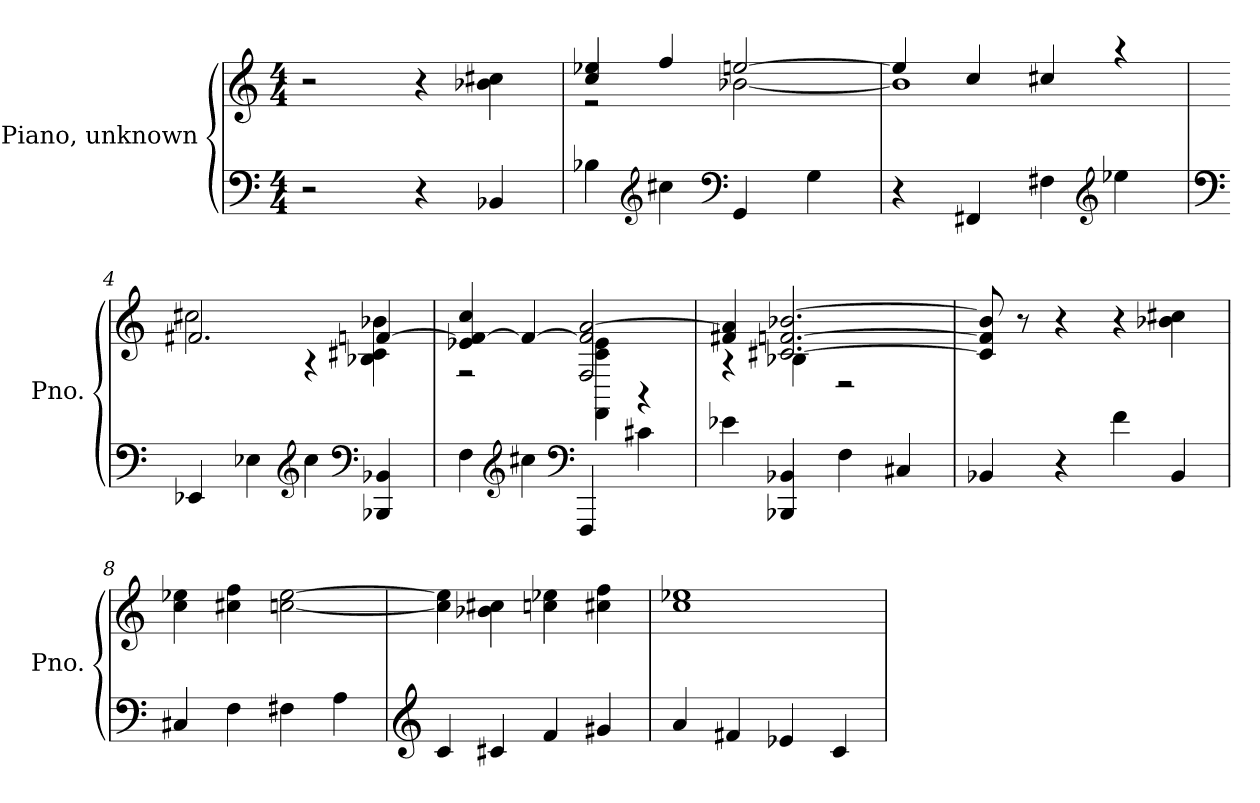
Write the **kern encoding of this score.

**kern	**kern
*part1	*part1
*staff2	*staff1
*I"Piano, unknown	*
*I'Pno.	*
*clefF4	*clefG2
*k[]	*k[]
*M4/4	*M4/4
*MM120	*MM120
=1	=1
2r	2r
4r	4r
4BB-X/	4b-X\ 4cc#X\
=2	=2
*	*^
4B-X\	4cc/ 4ee-X/	2r
*clefG2	*	*
4cc#X\	4ff/	.
*clefF4	*	*
4GG/	[2een/	[2b-X\
4G\	.	.
=3	=3	=3
4r	4ee/]	1b-]
4FF#X/	4cc/	.
4F#X\	4cc#X/	.
*clefG2	*	*
4ee-X\	4r	.
=4	=4	=4
*clefF4	*	*
4EE-X/	2.f#X/	2cc#X\
4E-X\	.	.
*clefG2	*	*
4cc\	.	4r
*clefF4	*	*
4BBB-X/ 4BB-X/	[4fn/	4B-X\ 4c#X\ 4b-X\
!!LO:LB:g=z	!!
=5	=5	=5
4F\	4e-X/ 4f/_ 4cc/	2r
*clefG2	*	*
4cc#X\	4f/_	.
*clefF4	*	*
4FFF/	2F/ 2f/] [2a/	4FF\ 4c\ 4e-\
4c#X\	.	4r
=6	=6	=6
4e-X\	4f#X/ 4a/]	4r
4BBB-X/ 4BB-X/	[2.c#X/ [2.fn/ [2.b-X/	4B-X\
4F\	.	2r
4C#X/	.	.
*	*v	*v
=7	=7
4BB-X/	8c#/] 8f/] 8b-/]
.	8r
4r	4r
4f\	4r
4BB-/	4b-X\ 4cc#X\
=8	=8
4C#X/	4cc\ 4ee-X\
4F\	4cc#X\ 4ff\
4F#X\	[2ccn\ [2ee-\
4A\	.
=9	=9
*clefG2	*
4c/	4cc\] 4ee-\]
4c#X/	4b-X\ 4cc#X\
4f/	4ccn\ 4ee-X\
4g#X/	4cc#X\ 4ff\
!!LO:LB:g=z
=10	=10
4a/	1cc 1ee-X
4f#X/	.
4e-X/	.
4c/	.
=	=
*-	*-
